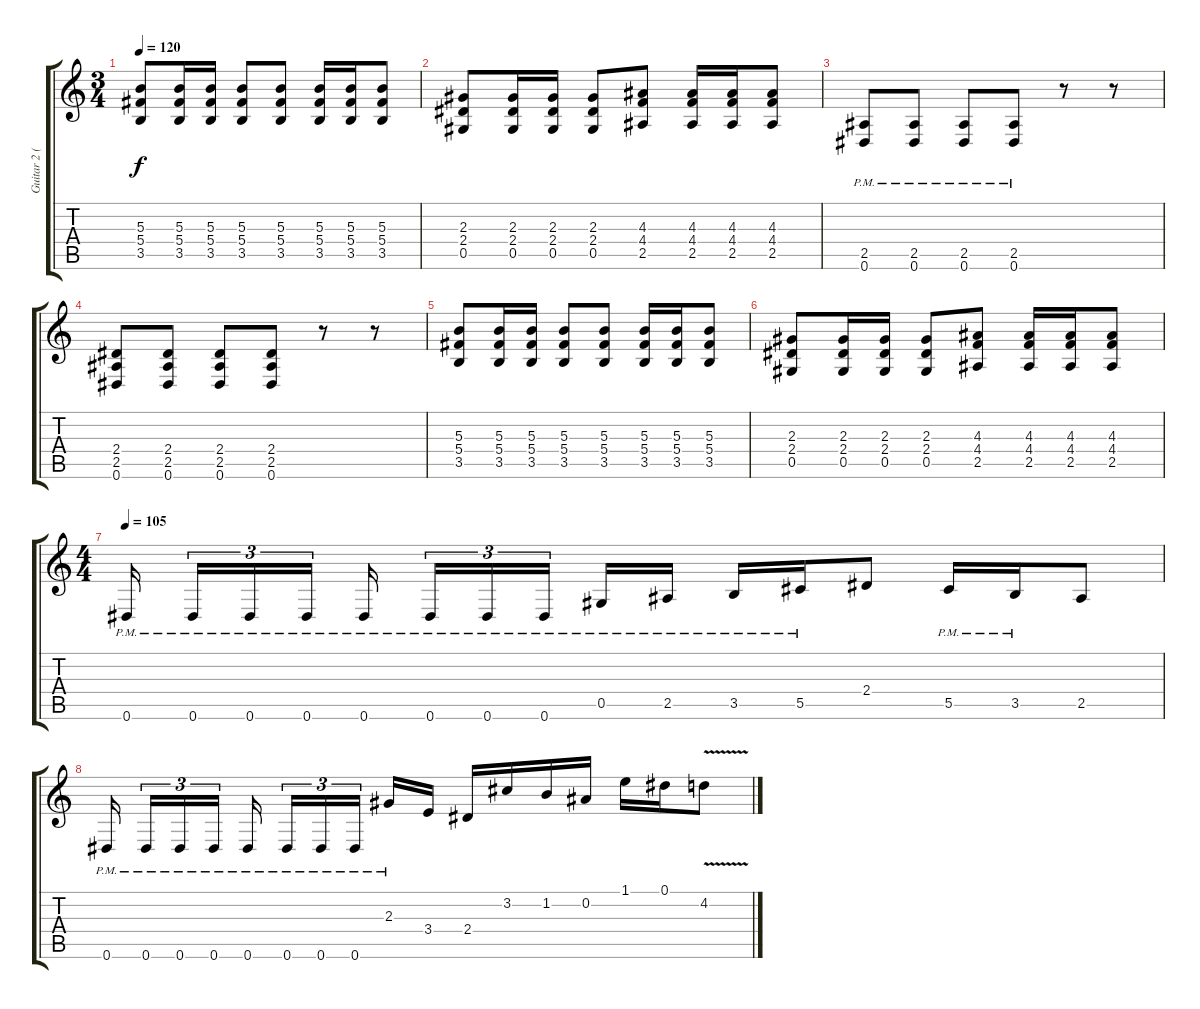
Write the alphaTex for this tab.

\track ("Guitar 2 (Tim)" "Guitar 2 (") {instrument distortionguitar}
\staff {score tabs}
\tuning (Eb4 Bb3 Gb3 Db3 Ab2 Eb2) {hide}
\ts (3 4)
\tempo 120
\clef g2
\ks c
(5.3 5.4 3.5).8{dy f} (5.3 5.4 3.5).16 (5.3 5.4 3.5).16 (5.3 5.4 3.5).8 (5.3 5.4 3.5).8 (5.3 5.4 3.5).16 (5.3 5.4 3.5).16 (5.3 5.4 3.5).8 |
(2.3 2.4 0.5).8 (2.3 2.4 0.5).16 (2.3 2.4 0.5).16 (2.3 2.4 0.5).8 (4.3 4.4 2.5).8 (4.3 4.4 2.5).16 (4.3 4.4 2.5).16 (4.3 4.4 2.5).8 |
(2.5{pm} 0.6).8 (2.5{pm} 0.6).8 (2.5{pm} 0.6).8 (2.5{pm} 0.6).8 r.8 r.8 |
(2.4 2.5 0.6).8 (2.4 2.5 0.6).8 (2.4 2.5 0.6).8 (2.4 2.5 0.6).8 r.8 r.8 |
(5.3 5.4 3.5).8 (5.3 5.4 3.5).16 (5.3 5.4 3.5).16 (5.3 5.4 3.5).8 (5.3 5.4 3.5).8 (5.3 5.4 3.5).16 (5.3 5.4 3.5).16 (5.3 5.4 3.5).8 |
(2.3 2.4 0.5).8 (2.3 2.4 0.5).16 (2.3 2.4 0.5).16 (2.3 2.4 0.5).8 (4.3 4.4 2.5).8 (4.3 4.4 2.5).16 (4.3 4.4 2.5).16 (4.3 4.4 2.5).8 |
\ts (4 4)
\tempo 105
0.6{pm}.16 0.6{pm}.16{tu (3 2)} 0.6{pm}.16{tu (3 2)} 0.6{pm}.16{tu (3 2)} 0.6{pm}.16 0.6{pm}.16{tu (3 2)} 0.6{pm}.16{tu (3 2)} 0.6{pm}.16{tu (3 2)} 0.5{pm}.16 2.5{pm}.16 3.5{pm}.16 5.5{pm}.16 2.4.8 5.5{pm}.16 3.5{pm}.16 2.5.8 |
0.6{pm}.16 0.6{pm}.16{tu (3 2)} 0.6{pm}.16{tu (3 2)} 0.6{pm}.16{tu (3 2)} 0.6{pm}.16 0.6{pm}.16{tu (3 2)} 0.6{pm}.16{tu (3 2)} 0.6{pm}.16{tu (3 2)} 2.3{pm}.16 3.4.16 2.4.16 3.2.16 1.2.16 0.2.16 1.1.16 0.1.16 4.2{v}.8
